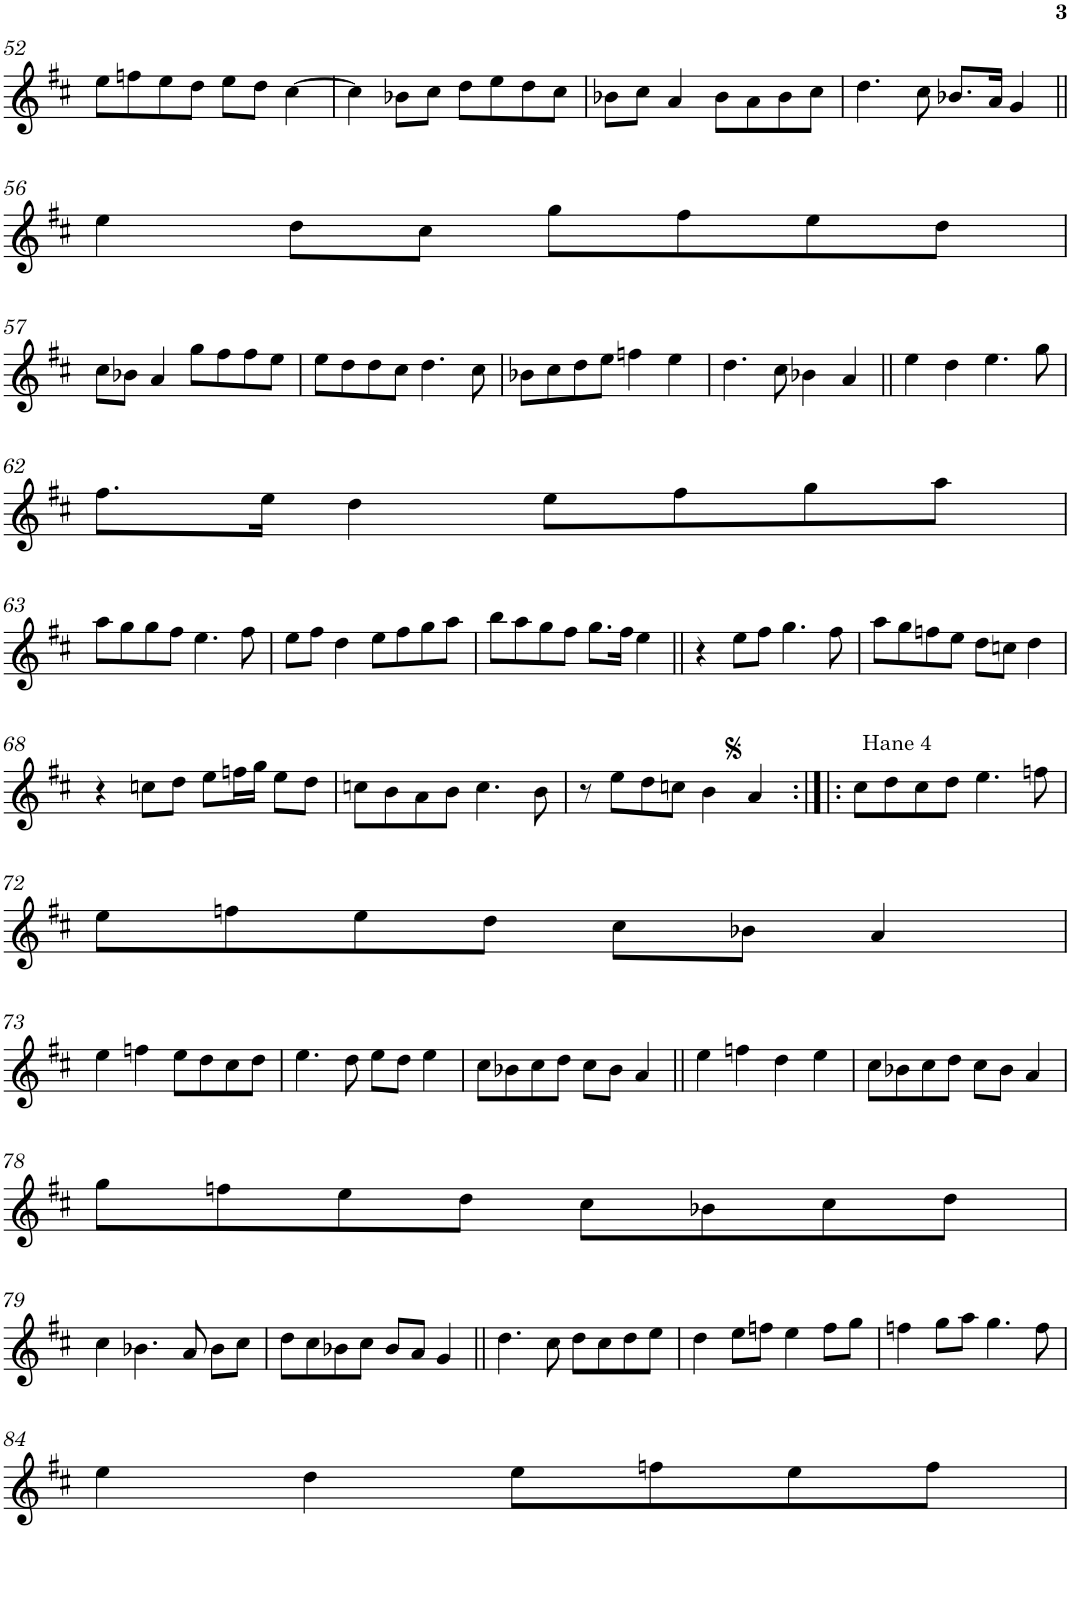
**kern
*part1
*staff1
*I"Piano
*I'Pno.
!!LO:PB:g=z
*clefG2
*k[f#c#]
*M4/4
*met(c)
=52
8ee\L
8ffn\
8ee\
8dd\J
8ee\L
8dd\J
[4cc#\
=53
4cc#\]
8b-X\L
8cc#\J
8dd\L
8ee\
8dd\
8cc#\J
=54
8b-X\L
8cc#\J
4a/
8b-\L
8a\
8b-\
8cc#\J
=55
4.dd\
8cc#\
8.b-X/L
16a/Jk
4g/
!!LO:LB:g=z
=56||
4ee\
8dd\L
8cc#\J
8gg\L
8ff#\
8ee\
8dd\J
!!LO:LB:g=z
=57
8cc#\L
8b-X\J
4a/
8gg\L
8ff#\
8ff#\
8ee\J
=58
8ee\L
8dd\
8dd\
8cc#\J
4.dd\
8cc#\
=59
8b-X\L
8cc#\
8dd\
8ee\J
4ffn\
4ee\
=60
4.dd\
8cc#\
4b-X\
4a/
=61||
4ee\
4dd\
4.ee\
8gg\
!!LO:LB:g=z
=62
8.ff#\L
16ee\Jk
4dd\
8ee\L
8ff#\
8gg\
8aa\J
!!LO:LB:g=z
=63
8aa\L
8gg\
8gg\
8ff#\J
4.ee\
8ff#\
=64
8ee\L
8ff#\J
4dd\
8ee\L
8ff#\
8gg\
8aa\J
=65
8bb\L
8aa\
8gg\
8ff#\J
8.gg\L
16ff#\Jk
4ee\
=66||
4r
8ee\L
8ff#\J
4.gg\
8ff#\
=67
8aa\L
8gg\
8ffn\
8ee\J
8dd\L
8ccn\J
4dd\
!!LO:LB:g=z
=68
4r
8ccn\L
8dd\J
8ee\L
16ffn\L
16gg\JJ
8ee\L
8dd\J
=69
8ccn\L
8b\
8a\
8b\J
4.cc\
8b\
=70
8r
8ee\L
8dd\
8ccn\J
4b\
4a/
=71:|!|:
!LO:TX:a:t=Hane 4
8cc#\L
8dd\
8cc#\
8dd\J
4.ee\
8ffn\
!!LO:LB:g=z
=72
8ee\L
8ffn\
8ee\
8dd\J
8cc#\L
8b-X\J
4a/
!!LO:LB:g=z
=73
4ee\
4ffn\
8ee\L
8dd\
8cc#\
8dd\J
=74
4.ee\
8dd\
8ee\L
8dd\J
4ee\
=75
8cc#\L
8b-X\
8cc#\
8dd\J
8cc#\L
8b-\J
4a/
=76||
4ee\
4ffn\
4dd\
4ee\
=77
8cc#\L
8b-X\
8cc#\
8dd\J
8cc#\L
8b-\J
4a/
!!LO:LB:g=z
=78
8gg\L
8ffn\
8ee\
8dd\J
8cc#\L
8b-X\
8cc#\
8dd\J
!!LO:LB:g=z
=79
4cc#\
4.b-X\
8a/
8b-\L
8cc#\J
=80
8dd\L
8cc#\
8b-X\
8cc#\J
8b-/L
8a/J
4g/
=81||
4.dd\
8cc#\
8dd\L
8cc#\
8dd\
8ee\J
=82
4dd\
8ee\L
8ffn\J
4ee\
8ff\L
8gg\J
=83
4ffn\
8gg\L
8aa\J
4.gg\
8ff\
!!LO:LB:g=z
=84
4ee\
4dd\
8ee\L
8ffn\
8ee\
8ff\J
=
*-
